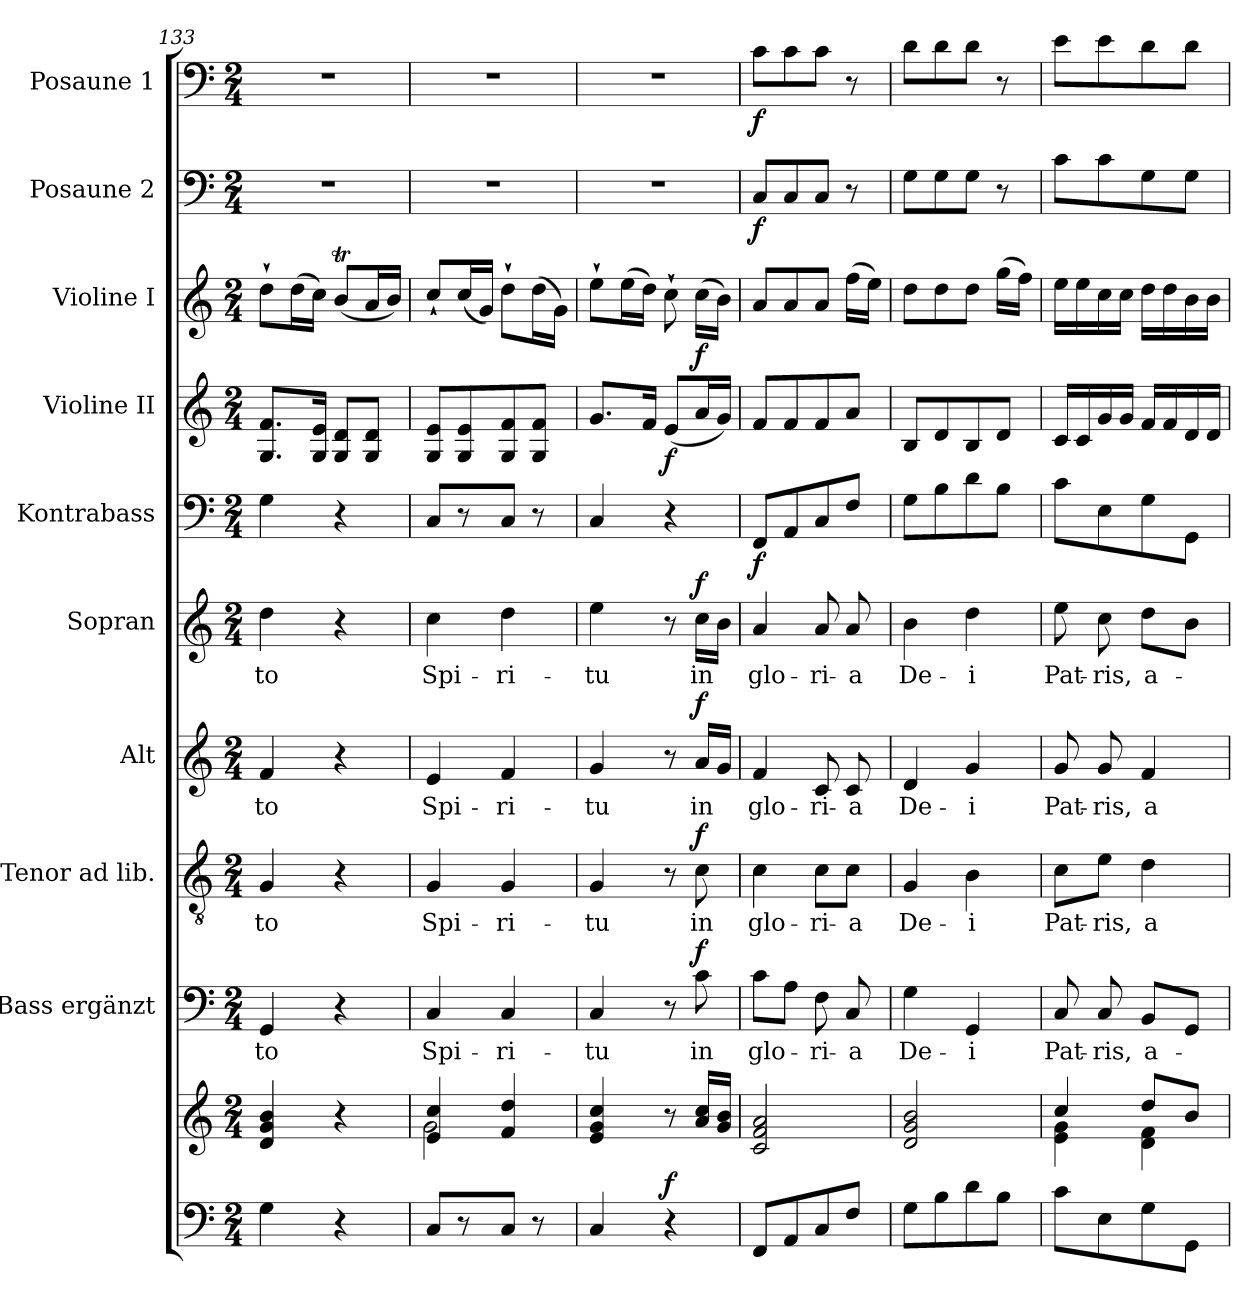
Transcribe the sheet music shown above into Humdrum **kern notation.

**kern	**kern	**dynam	**kern	**text	**dynam	**kern	**text	**dynam	**kern	**text	**dynam	**kern	**text	**dynam	**kern	**dynam	**kern	**dynam	**kern	**dynam	**kern	**dynam	**kern	**dynam
*part10	*part10	*part10	*part9	*part9	*part9	*part8	*part8	*part8	*part7	*part7	*part7	*part6	*part6	*part6	*part5	*part5	*part4	*part4	*part3	*part3	*part2	*part2	*part1	*part1
*staff11	*staff10	*staff10/11	*staff9	*staff9	*staff9	*staff8	*staff8	*staff8	*staff7	*staff7	*staff7	*staff6	*staff6	*staff6	*staff5	*staff5	*staff4	*staff4	*staff3	*staff3	*staff2	*staff2	*staff1	*staff1
*	*	*	*I"Bass ergänzt	*	*	*I"Tenor ad lib.	*	*	*I"Alt	*	*	*I"Sopran	*	*	*I"Kontrabass	*	*I"Violine II	*	*I"Violine I	*	*I"Posaune 2	*	*I"Posaune 1	*
*	*	*	*I'B.	*	*	*I'T.	*	*	*I'A.	*	*	*I'S.	*	*	*I'Kb.	*	*I'Vl. II	*	*I'Vl. I	*	*I'Pos. 2	*	*I'Pos. 1	*
*clefF4	*clefG2	*	*clefF4	*	*	*clefGv2	*	*	*clefG2	*	*	*clefG2	*	*	*clefF4	*	*clefG2	*	*clefG2	*	*clefF4	*	*clefF4	*
*	*	*	*	*	*	*	*	*	*	*	*	*	*	*	*ITrd7c12	*	*	*	*	*	*	*	*	*
*k[]	*k[]	*	*k[]	*	*	*k[]	*	*	*k[]	*	*	*k[]	*	*	*k[]	*	*k[]	*	*k[]	*	*k[]	*	*k[]	*
*C:	*C:	*	*C:	*	*	*C:	*	*	*C:	*	*	*C:	*	*	*C:	*	*C:	*	*C:	*	*C:	*	*C:	*
*M2/4	*M2/4	*	*M2/4	*	*	*M2/4	*	*	*M2/4	*	*	*M2/4	*	*	*M2/4	*	*M2/4	*	*M2/4	*	*M2/4	*	*M2/4	*
=133	=133	=133	=133	=133	=133	=133	=133	=133	=133	=133	=133	=133	=133	=133	=133	=133	=133	=133	=133	=133	=133	=133	=133	=133
!	!	!	!	!LO:LY:b	!	!	!LO:LY:b	!	!	!LO:LY:b	!	!	!LO:LY:b	!	!	!	!	!	!	!	!	!	!	!
4G\	4d/ 4g/ 4b/	.	4GG/	-to	.	4G/	-to	.	4f/	-to	.	4dd\	-to	.	4GG\	.	8.G/ 8.f/L	.	8dd`>\L	.	2r	.	2r	.
.	.	.	.	.	.	.	.	.	.	.	.	.	.	.	.	.	.	.	(>16dd\L	.	.	.	.	.
.	.	.	.	.	.	.	.	.	.	.	.	.	.	.	.	.	16G/ 16e/Jk	.	16cc\JJ)	.	.	.	.	.
4r	4r	.	4r	.	.	4r	.	.	4r	.	.	4r	.	.	4r	.	8G/ 8d/L	.	(<8bt/L	.	.	.	.	.
.	.	.	.	.	.	.	.	.	.	.	.	.	.	.	.	.	8G/ 8d/J	.	16a/L	.	.	.	.	.
.	.	.	.	.	.	.	.	.	.	.	.	.	.	.	.	.	.	.	16b/JJ)	.	.	.	.	.
!!LO:PB:g=z
=134	=134	=134	=134	=134	=134	=134	=134	=134	=134	=134	=134	=134	=134	=134	=134	=134	=134	=134	=134	=134	=134	=134	=134	=134
*	*^	*	*	*	*	*	*	*	*	*	*	*	*	*	*	*	*	*	*	*	*	*	*	*
!	!	!	!	!	!LO:LY:b	!	!	!LO:LY:b	!	!	!LO:LY:b	!	!	!LO:LY:b	!	!	!	!	!	!	!	!	!	!	!
8C/L	4e/ 4cc/	2g\	.	4C/	Spi-	.	4G/	Spi-	.	4e/	Spi-	.	4cc\	Spi-	.	8CC/L	.	8G/ 8e/L	.	8cc`</L	.	2r	.	2r	.
8r	.	.	.	.	.	.	.	.	.	.	.	.	.	.	.	8r	.	8G/ 8e/	.	(<16cc/L	.	.	.	.	.
.	.	.	.	.	.	.	.	.	.	.	.	.	.	.	.	.	.	.	.	16g/JJ)	.	.	.	.	.
!	!	!	!	!	!LO:LY:b	!	!	!LO:LY:b	!	!	!LO:LY:b	!	!	!LO:LY:b	!	!	!	!	!	!	!	!	!	!	!
8C/J	4f/ 4dd/	.	.	4C/	-ri-	.	4G/	-ri-	.	4f/	-ri-	.	4dd\	-ri-	.	8CC/J	.	8G/ 8f/	.	8dd`>\L	.	.	.	.	.
8r	.	.	.	.	.	.	.	.	.	.	.	.	.	.	.	8r	.	8G/ 8f/J	.	(>16dd\L	.	.	.	.	.
.	.	.	.	.	.	.	.	.	.	.	.	.	.	.	.	.	.	.	.	16g\JJ)	.	.	.	.	.
*	*v	*v	*	*	*	*	*	*	*	*	*	*	*	*	*	*	*	*	*	*	*	*	*	*	*
=135	=135	=135	=135	=135	=135	=135	=135	=135	=135	=135	=135	=135	=135	=135	=135	=135	=135	=135	=135	=135	=135	=135	=135	=135
!	!	!	!	!LO:LY:b	!	!	!LO:LY:b	!	!	!LO:LY:b	!	!	!LO:LY:b	!	!	!	!	!	!	!	!	!	!	!
4C/	4e/ 4g/ 4cc/	.	4C/	-tu	.	4G/	-tu	.	4g/	-tu	.	4ee\	-tu	.	4CC/	.	8.g/L	.	8ee`>\L	.	2r	.	2r	.
.	.	.	.	.	.	.	.	.	.	.	.	.	.	.	.	.	.	.	(>16ee\L	.	.	.	.	.
.	.	.	.	.	.	.	.	.	.	.	.	.	.	.	.	.	16f/Jk	.	16dd\JJ)	.	.	.	.	.
!	!	!LO:DY:a=2	!	!	!	!	!	!	!	!	!	!	!	!	!	!	!	!LO:DY:b	!	!	!	!	!	!
4r	8r	f	8r	.	.	8r	.	.	8r	.	.	8r	.	.	4r	.	(<8e/L	f	8cc`>\	.	.	.	.	.
!	!	!	!	!LO:LY:b	!LO:DY:a	!	!LO:LY:b	!LO:DY:a	!	!LO:LY:b	!LO:DY:a	!	!LO:LY:b	!LO:DY:a	!	!	!	!	!	!LO:DY:b	!	!	!	!
.	16a/ 16cc/LL	.	8c\	in	f	8c\	in	f	16a/LL	in	f	16cc\LL	in	f	.	.	16a/L	.	(>16cc\LL	f	.	.	.	.
.	16g/ 16b/JJ	.	.	.	.	.	.	.	16g/JJ	.	.	16b\JJ	.	.	.	.	16g/JJ)	.	16b\JJ)	.	.	.	.	.
=136	=136	=136	=136	=136	=136	=136	=136	=136	=136	=136	=136	=136	=136	=136	=136	=136	=136	=136	=136	=136	=136	=136	=136	=136
!	!	!	!	!LO:LY:b	!	!	!LO:LY:b	!	!	!LO:LY:b	!	!	!LO:LY:b	!	!	!LO:DY:b	!	!	!	!	!	!LO:DY:b	!	!LO:DY:b
8FF/L	2c/ 2f/ 2a/	.	8c\L	glo-	.	4c\	glo-	.	4f/	glo-	.	4a/	glo-	.	8FFF/L	f	8f/L	.	8a/L	.	8C/L	f	8c\L	f
8AA/	.	.	8A\J	.	.	.	.	.	.	.	.	.	.	.	8AAA/	.	8f/	.	8a/	.	8C/	.	8c\	.
!	!	!	!	!LO:LY:b	!	!	!LO:LY:b	!	!	!LO:LY:b	!	!	!LO:LY:b	!	!	!	!	!	!	!	!	!	!	!
8C/	.	.	8F\	-ri-	.	8c\L	-ri-	.	8c/	-ri-	.	8a/	-ri-	.	8CC/	.	8f/	.	8a/J	.	8C/J	.	8c\J	.
!	!	!	!	!LO:LY:b	!	!	!LO:LY:b	!	!	!LO:LY:b	!	!	!LO:LY:b	!	!	!	!	!	!	!	!	!	!	!
8F/J	.	.	8C/	-a	.	8c\J	-a	.	8c/	-a	.	8a/	-a	.	8FF/J	.	8a/J	.	(>16ff\LL	.	8r	.	8r	.
.	.	.	.	.	.	.	.	.	.	.	.	.	.	.	.	.	.	.	16ee\JJ)	.	.	.	.	.
=137	=137	=137	=137	=137	=137	=137	=137	=137	=137	=137	=137	=137	=137	=137	=137	=137	=137	=137	=137	=137	=137	=137	=137	=137
!	!	!	!	!LO:LY:b	!	!	!LO:LY:b	!	!	!LO:LY:b	!	!	!LO:LY:b	!	!	!	!	!	!	!	!	!	!	!
8G\L	2d/ 2g/ 2b/	.	4G\	De-	.	4G/	De-	.	4d/	De-	.	4b\	De-	.	8GG\L	.	8B/L	.	8dd\L	.	8G\L	.	8d\L	.
8B\	.	.	.	.	.	.	.	.	.	.	.	.	.	.	8BB\	.	8d/	.	8dd\	.	8G\	.	8d\	.
!	!	!	!	!LO:LY:b	!	!	!LO:LY:b	!	!	!LO:LY:b	!	!	!LO:LY:b	!	!	!	!	!	!	!	!	!	!	!
8d\	.	.	4GG/	-i	.	4B\	-i	.	4g/	-i	.	4dd\	-i	.	8D\	.	8B/	.	8dd\J	.	8G\J	.	8d\J	.
8B\J	.	.	.	.	.	.	.	.	.	.	.	.	.	.	8BB\J	.	8d/J	.	(>16gg\LL	.	8r	.	8r	.
.	.	.	.	.	.	.	.	.	.	.	.	.	.	.	.	.	.	.	16ff\JJ)	.	.	.	.	.
=138	=138	=138	=138	=138	=138	=138	=138	=138	=138	=138	=138	=138	=138	=138	=138	=138	=138	=138	=138	=138	=138	=138	=138	=138
*	*^	*	*	*	*	*	*	*	*	*	*	*	*	*	*	*	*	*	*	*	*	*	*	*
!	!	!	!	!	!LO:LY:b	!	!	!LO:LY:b	!	!	!LO:LY:b	!	!	!LO:LY:b	!	!	!	!	!	!	!	!	!	!	!
8c\L	4cc/	4e\ 4g\	.	8C/	Pat-	.	8c\L	Pat-	.	8g/	Pat-	.	8ee\	Pat-	.	8C\L	.	16c/LL	.	16ee\LL	.	8c\L	.	8e\L	.
.	.	.	.	.	.	.	.	.	.	.	.	.	.	.	.	.	.	16c/	.	16ee\	.	.	.	.	.
!	!	!	!	!	!LO:LY:b	!	!	!LO:LY:b	!	!	!LO:LY:b	!	!	!LO:LY:b	!	!	!	!	!	!	!	!	!	!	!
8E\	.	.	.	8C/	-ris,	.	8e\J	-ris,	.	8g/	-ris,	.	8cc\	-ris,	.	8EE\	.	16g/	.	16cc\	.	8c\	.	8e\	.
.	.	.	.	.	.	.	.	.	.	.	.	.	.	.	.	.	.	16g/JJ	.	16cc\JJ	.	.	.	.	.
!	!	!	!	!	!LO:LY:b	!	!	!LO:LY:b	!	!	!LO:LY:b	!	!	!LO:LY:b	!	!	!	!	!	!	!	!	!	!	!
8G\	8dd/L	4d\ 4f\	.	8BB/L	a-	.	4d\	a-	.	4f/	a-	.	8dd\L	a-	.	8GG\	.	16f/LL	.	16dd\LL	.	8G\	.	8d\	.
.	.	.	.	.	.	.	.	.	.	.	.	.	.	.	.	.	.	16f/	.	16dd\	.	.	.	.	.
8GG\J	8b/J	.	.	8GG/J	.	.	.	.	.	.	.	.	8b\J	.	.	8GGG\J	.	16d/	.	16b\	.	8G\J	.	8d\J	.
.	.	.	.	.	.	.	.	.	.	.	.	.	.	.	.	.	.	16d/JJ	.	16b\JJ	.	.	.	.	.
*	*v	*v	*	*	*	*	*	*	*	*	*	*	*	*	*	*	*	*	*	*	*	*	*	*	*
=	=	=	=	=	=	=	=	=	=	=	=	=	=	=	=	=	=	=	=	=	=	=	=	=
*-	*-	*-	*-	*-	*-	*-	*-	*-	*-	*-	*-	*-	*-	*-	*-	*-	*-	*-	*-	*-	*-	*-	*-	*-
